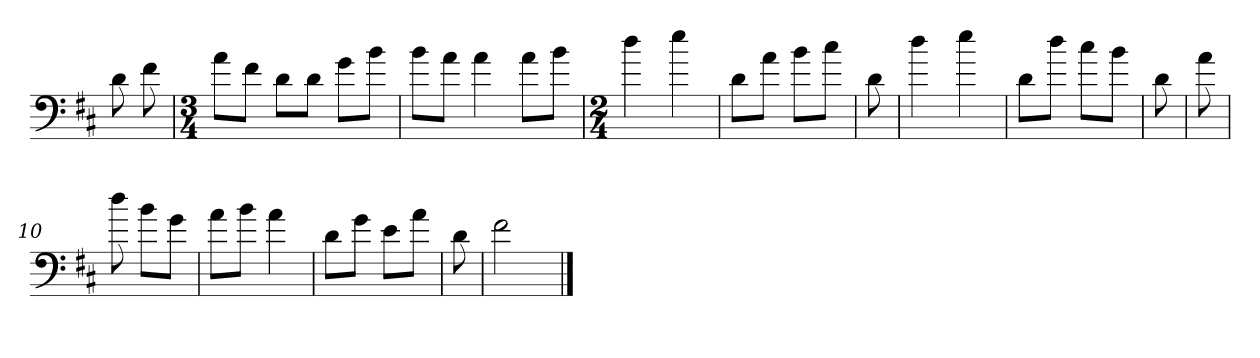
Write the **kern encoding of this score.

**kern
*part1
*staff1
*clefF4
*k[f#c#]
*D:
=
8d
8f#
=1
*M3/4
8a\L
8f#\J
8d\L
8d\J
8g\L
8b\J
=2
8b\L
8a\J
4a
8a\L
8b\J
=3
*M2/4
4dd
4ee
=4
8d\L
8a\J
8b\L
8cc#\J
=5y
8d
=6
4dd
4ee
=7y
8d\L
8dd\J
8cc#\L
8b\J
=8y
8d
=9
8a
=10
8dd
8b\L
8g\J
=11
8a\L
8b\J
4a
=12y
8d\L
8g\J
8e\L
8a\J
=13y
8d
=14
2f#
==
*-
